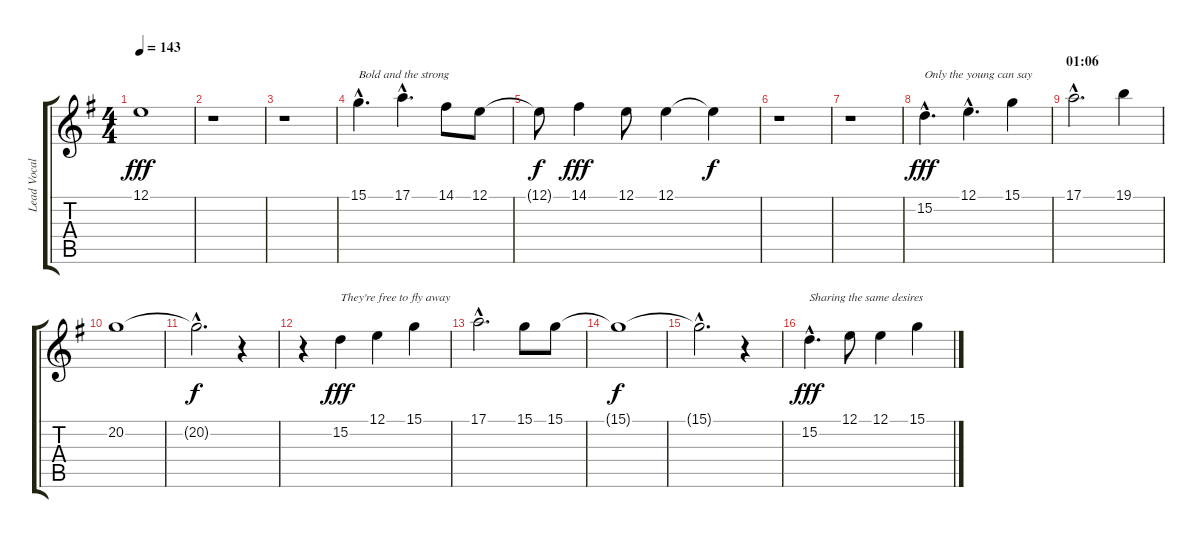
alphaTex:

\track ("Lead Vocals" "Lead Vocal") {instrument lead2sawtooth}
\staff {score tabs}
\tuning (E4 B3 G3 D3 A2 E2) {hide}
\ts (4 4)
\tempo 143
\clef g2
\ks g
12.1.1{dy fff} |
r.1 |
r.1 |
15.1{hac}.4{d txt "Bold and the strong"} 17.1{hac}.4{d} 14.1.8 12.1.8 |
12.1{t}.8{dy f} 14.1.4{dy fff} 12.1.8 12.1.4 12.1{t}.4{dy f} |
r.1 |
r.1 |
15.2{hac}.4{d txt "Only the young can say" dy fff} 12.1{hac}.4{d} 15.1.4 |
\section ("" "01:06")
17.1{hac}.2{d} 19.1.4 |
20.2.1 |
20.2{hac t}.2{d dy f} r.4 |
r.4 15.2.4{txt "They're free to fly away" dy fff} 12.1.4 15.1.4 |
17.1{hac}.2{d} 15.1.8 15.1.8 |
15.1{t}.1{dy f} |
15.1{hac t}.2{d} r.4 |
15.2{hac}.4{d txt "Sharing the same desires" dy fff} 12.1.8 12.1.4 15.1.4
